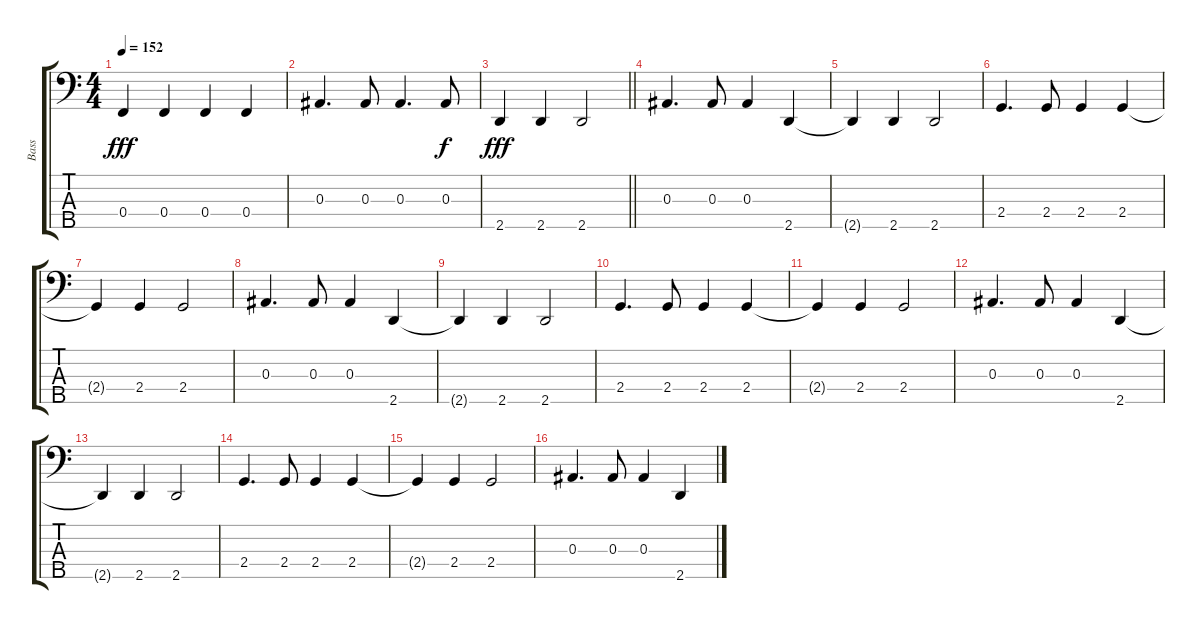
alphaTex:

\track ("Bass" "Bass") {instrument electricbasspick}
\staff {score tabs}
\tuning (Ab2 Eb2 Bb1 F1 C1) {hide}
\ts (4 4)
\tempo 152
\clef f4
\ks c
0.4{t}.4{dy fff} 0.4.4 0.4.4 0.4.4 |
0.3.4{d} 0.3.8 0.3.4{d} 0.3.8{dy f} |
\barLineRight lightlight
2.5.4{dy fff} 2.5.4 2.5.2 |
\section ("" " ")
0.3.4{d} 0.3.8 0.3.4 2.5.4 |
2.5{t}.4 2.5.4 2.5.2 |
2.4.4{d} 2.4.8 2.4.4 2.4.4 |
2.4{t}.4 2.4.4 2.4.2 |
0.3.4{d} 0.3.8 0.3.4 2.5.4 |
2.5{t}.4 2.5.4 2.5.2 |
2.4.4{d} 2.4.8 2.4.4 2.4.4 |
2.4{t}.4 2.4.4 2.4.2 |
0.3.4{d} 0.3.8 0.3.4 2.5.4 |
2.5{t}.4 2.5.4 2.5.2 |
2.4.4{d} 2.4.8 2.4.4 2.4.4 |
2.4{t}.4 2.4.4 2.4.2 |
0.3.4{d} 0.3.8 0.3.4 2.5.4
